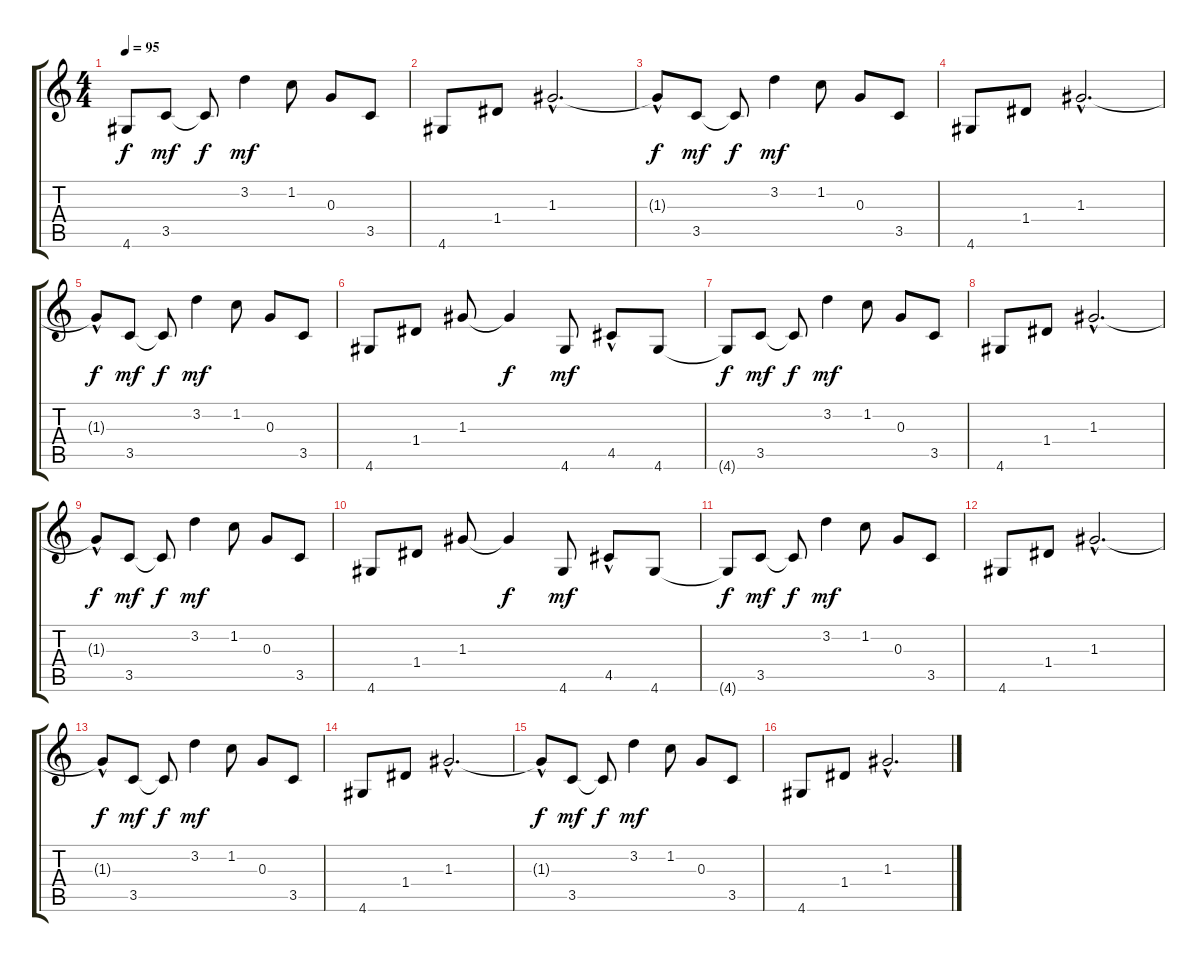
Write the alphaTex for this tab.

\track "" {instrument acousticguitarsteel}
\staff {score tabs}
\tuning (E4 B3 G3 D3 A2 E2) {hide}
\ts (4 4)
\tempo 95
\clef g2
\ks c
4.6{t}.8{dy f} 3.5.8{dy mf} 3.5{t}.8{dy f} 3.2.4{dy mf} 1.2.8 0.3.8 3.5.8 |
4.6.8 1.4.8 1.3{hac}.2{d} |
1.3{hac t}.8{dy f} 3.5.8{dy mf} 3.5{t}.8{dy f} 3.2.4{dy mf} 1.2.8 0.3.8 3.5.8 |
4.6.8 1.4.8 1.3{hac}.2{d} |
1.3{hac t}.8{dy f} 3.5.8{dy mf} 3.5{t}.8{dy f} 3.2.4{dy mf} 1.2.8 0.3.8 3.5.8 |
4.6.8 1.4.8 1.3.8 1.3{t}.4{dy f} 4.6.8{dy mf} 4.5{hac}.8 4.6.8 |
4.6{t}.8{dy f} 3.5.8{dy mf} 3.5{t}.8{dy f} 3.2.4{dy mf} 1.2.8 0.3.8 3.5.8 |
4.6.8 1.4.8 1.3{hac}.2{d} |
1.3{hac t}.8{dy f} 3.5.8{dy mf} 3.5{t}.8{dy f} 3.2.4{dy mf} 1.2.8 0.3.8 3.5.8 |
4.6.8 1.4.8 1.3.8 1.3{t}.4{dy f} 4.6.8{dy mf} 4.5{hac}.8 4.6.8 |
4.6{t}.8{dy f} 3.5.8{dy mf} 3.5{t}.8{dy f} 3.2.4{dy mf} 1.2.8 0.3.8 3.5.8 |
4.6.8 1.4.8 1.3{hac}.2{d} |
1.3{hac t}.8{dy f} 3.5.8{dy mf} 3.5{t}.8{dy f} 3.2.4{dy mf} 1.2.8 0.3.8 3.5.8 |
4.6.8 1.4.8 1.3{hac}.2{d} |
1.3{hac t}.8{dy f} 3.5.8{dy mf} 3.5{t}.8{dy f} 3.2.4{dy mf} 1.2.8 0.3.8 3.5.8 |
4.6.8 1.4.8 1.3{hac}.2{d}
